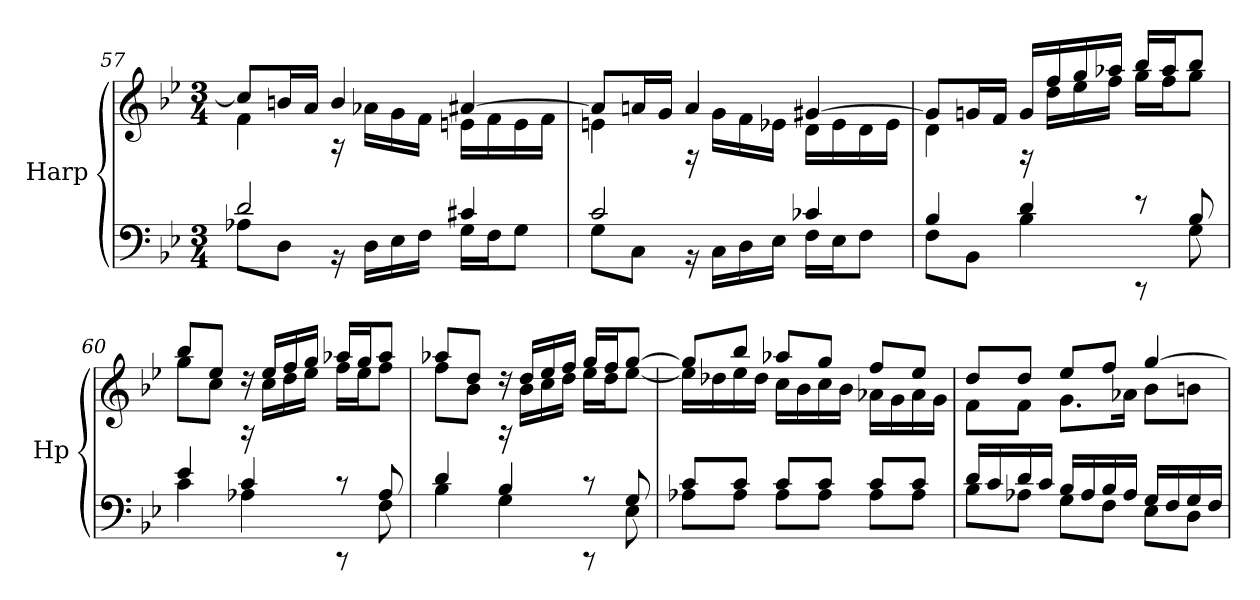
**kern	**kern
*part1	*part1
*staff2	*staff1
*I"Harp	*
*I'Hp	*
*clefF4	*clefG2
*k[b-e-]	*k[b-e-]
*M3/4	*M3/4
=57	=57
*^	*^
2d/	8A-X\L	8cc/L]	4f\
.	8D\J	16bn/L	.
.	.	16a/JJ	.
.	16r	4b/	16rA
.	16D\LL	.	16a-X\LL
.	16E-\	.	16g\
.	16F\JJ	.	16f\JJ
4c#X/	16G\LL	[4a#X/	16en\LL
.	16F\J	.	16f\
.	8G\J	.	16e\
.	.	.	16f\JJ
!!LO:LB:g=z	!!
=58	=58	=58	=58
2c/	8G\L	8a#/L]	4en\
.	8C\J	16an/L	.
.	.	16g/JJ	.
.	16r	4a/	16rF
.	16C\LL	.	16g\LL
.	16D\	.	16f\
.	16E-\JJ	.	16e-X\JJ
4c-X/	16F\LL	[4g#X/	16d\LL
.	16E-\J	.	16e-\
.	8F\J	.	16d\
.	.	.	16e-\JJ
=59	=59	=59	=59
4B-/	8F\L	8g#/L]	4d\
.	8BB-\J	16gn/L	.
.	.	16f/JJ	.
4d/	4B-\	16g/LL	16rF
.	.	16ff/	16dd\LL
.	.	16gg/	16ee-\
.	.	16aa-X/JJ	16ff\JJ
8r	8rCC	16bb-/LL	16gg\LL
.	.	16aa-/J	16ff\J
8B-/	8G\	8bb-/J	8gg\J
=60	=60	=60	=60
4e-/	4c\	8bb-/L	8gg\L
.	.	8ee-/J	8cc\J
4c/	4A-X\	16rdd	16rA
.	.	16ee-/LL	16cc\LL
.	.	16ff/	16dd\
.	.	16gg/JJ	16ee-\JJ
8r	8rCC	16aa-X/LL	16ff\LL
.	.	16gg/J	16ee-\J
8A-/	8F\	8aa-/J	8ff\J
!!LO:LB:g=z	!!
=61	=61	=61	=61
4d/	4B-\	8aa-X/L	8ff\L
.	.	8dd/J	8b-\J
4B-/	4G\	16rdd	16rA
.	.	16dd/LL	16b-\LL
.	.	16ee-/	16cc\
.	.	16ff/JJ	16dd\JJ
8r	8rCC	16gg/LL	16ee-\LL
.	.	16ff/J	16dd\J
8G/	8E-\	[8gg/J	[8ee-\J
=62	=62	=62	=62
8c/L	8A-X\L	8gg/L]	16ee-\LL]
.	.	.	16dd-X\
8c/J	8A-\J	8bb-/J	16ee-\
.	.	.	16dd-\JJ
8c/L	8A-\L	8aa-X/L	16cc\LL
.	.	.	16b-\
8c/J	8A-\J	8gg/J	16cc\
.	.	.	16b-\JJ
8c/L	8A-\L	8ff/L	16a-X\LL
.	.	.	16g\
8c/J	8A-\J	8ee-/J	16a-\
.	.	.	16g\JJ
=63	=63	=63	=63
16d/LL	8B-\L	8dd/L	8f\L
16c/	.	.	.
16d/	8A-X\J	8dd/J	8f\J
16c/JJ	.	.	.
16B-/LL	8G\L	8ee-/L	8.g\L
16A-/	.	.	.
16B-/	8F\J	8ff/J	.
16A-/JJ	.	.	16a-X\Jk
16G/LL	8E-\L	[4gg/	8b-\L
16F/	.	.	.
16G/	8D\J	.	8bn\J
16F/JJ	.	.	.
*v	*v	*	*
*	*v	*v
=	=
*-	*-
